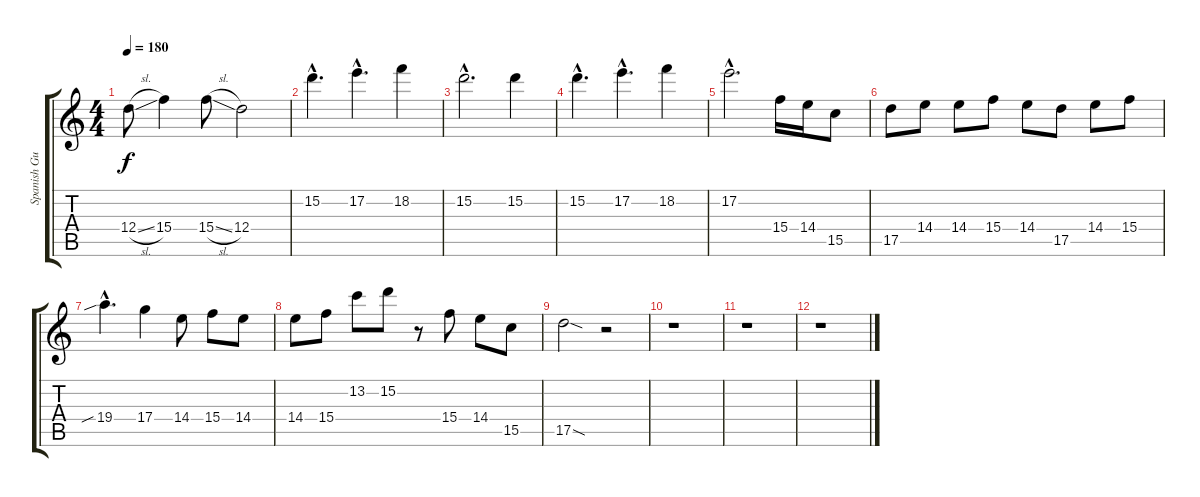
\track ("Spanish Guitar" "Spanish Gu") {instrument electricguitarjazz}
\staff {score tabs}
\tuning (E4 B3 G3 D3 A2 D2) {hide}
\ts (4 4)
\tempo 180
\clef g2
\ks c
12.4{sl}.8{dy f} 15.4.4 15.4{sl}.8 12.4.2 |
15.2{hac}.4{d} 17.2{hac}.4{d} 18.2.4 |
15.2{hac}.2{d} 15.2.4 |
15.2{hac}.4{d} 17.2{hac}.4{d} 18.2.4 |
17.2{hac}.2{d} 15.4.16 14.4.16 15.5.8 |
17.5.8 14.4.8 14.4.8 15.4.8 14.4.8 17.5.8 14.4.8 15.4.8 |
19.4{sib hac}.4{d} 17.4.4 14.4.8 15.4.8 14.4.8 |
14.4.8 15.4.8 13.2.8 15.2.8 r.8 15.4.8 14.4.8 15.5.8 |
17.5{sod}.2 r.2 |
r.1 |
r.1 |
r.1
